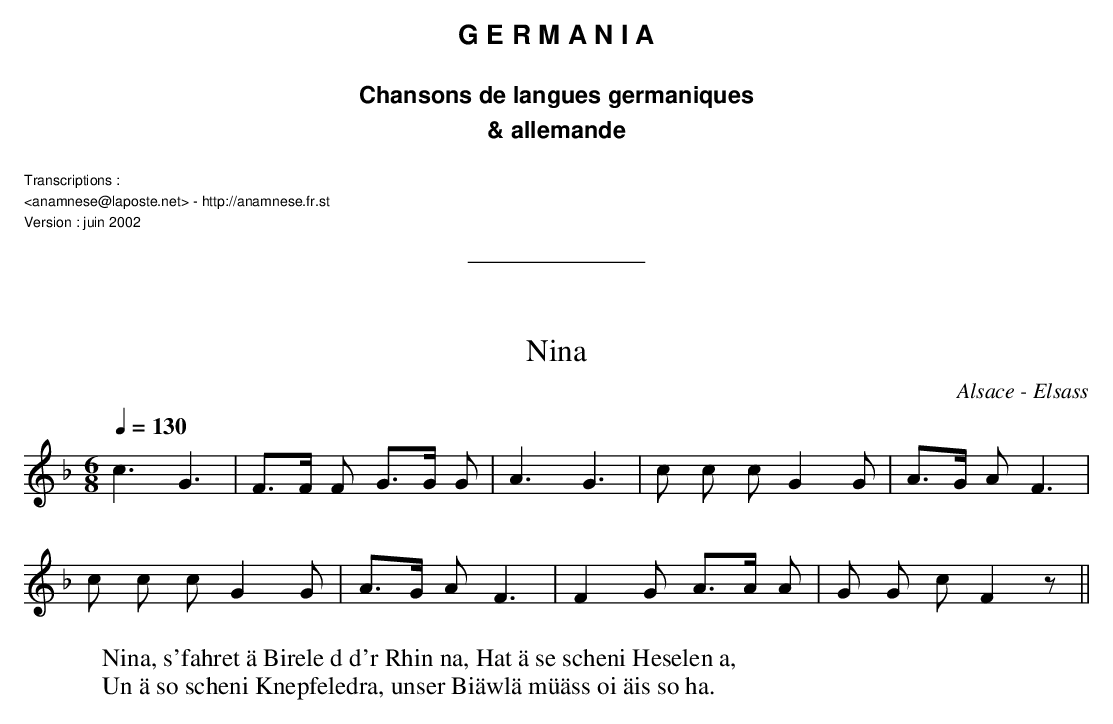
X:1
T:Nina
O:Alsace - Elsass
M:6/8
L:1/8
Q:1/4=130
K:F
c3 G3 | F>F F G>G G | A3 G3 | c c c G2 G | A>G A F3 |
c c c G2G | A>G A F3 | F2 G A>A A | G G c F2 z ||
W:Nina, s'fahret ä Birele d d'r Rhin na, Hat ä se scheni Heselen a,
W:Un ä so scheni Knepfeledra, unser Biäwlä müäss oi äis so ha.
